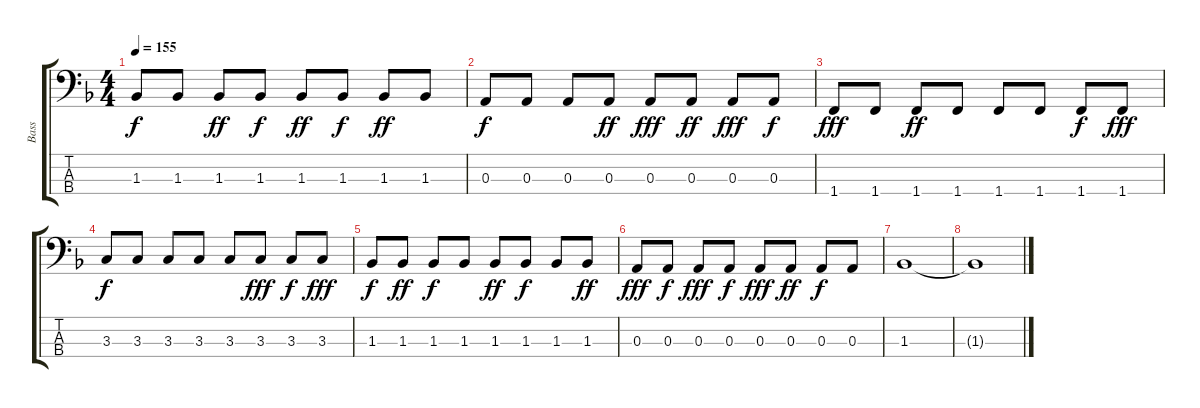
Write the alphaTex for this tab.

\track ("Bass" "Bass") {instrument electricbassfinger}
\staff {score tabs}
\tuning (G2 D2 A1 E1) {hide}
\ts (4 4)
\tempo 155
\clef f4
\ks f
1.3.8{dy f} 1.3.8 1.3.8{dy ff} 1.3.8{dy f} 1.3.8{dy ff} 1.3.8{dy f} 1.3.8{dy ff} 1.3.8 |
0.3.8{dy f} 0.3.8 0.3.8 0.3.8{dy ff} 0.3.8{dy fff} 0.3.8{dy ff} 0.3.8{dy fff} 0.3.8{dy f} |
1.4.8{dy fff} 1.4.8 1.4.8{dy ff} 1.4.8 1.4.8 1.4.8 1.4.8{dy f} 1.4.8{dy fff} |
3.3.8{dy f} 3.3.8 3.3.8 3.3.8 3.3.8 3.3.8{dy fff} 3.3.8{dy f} 3.3.8{dy fff} |
1.3.8{dy f} 1.3.8{dy ff} 1.3.8{dy f} 1.3.8 1.3.8{dy ff} 1.3.8{dy f} 1.3.8 1.3.8{dy ff} |
0.3.8{dy fff} 0.3.8{dy f} 0.3.8{dy fff} 0.3.8{dy f} 0.3.8{dy fff} 0.3.8{dy ff} 0.3.8{dy f} 0.3.8 |
1.3.1 |
1.3{t}.1
